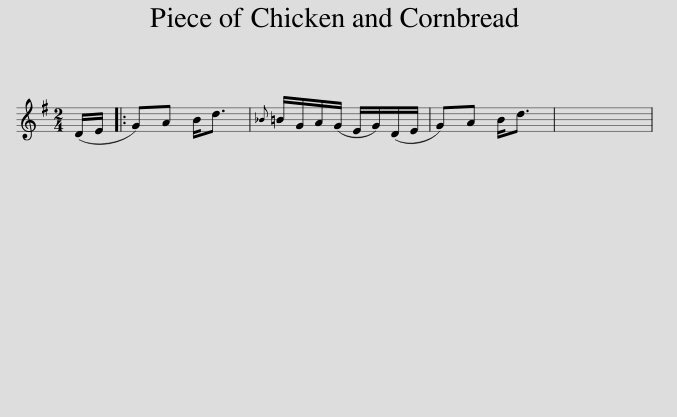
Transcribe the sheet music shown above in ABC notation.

X:1
L:1/8
M:2/4
I:linebreak $
K:G
V:1 treble
V:1
 (D/E/ |: G)A B<d |{_B} =B/G/A/(G/ E/G/)(D/E/ | G)A B<d | x4 | %5
